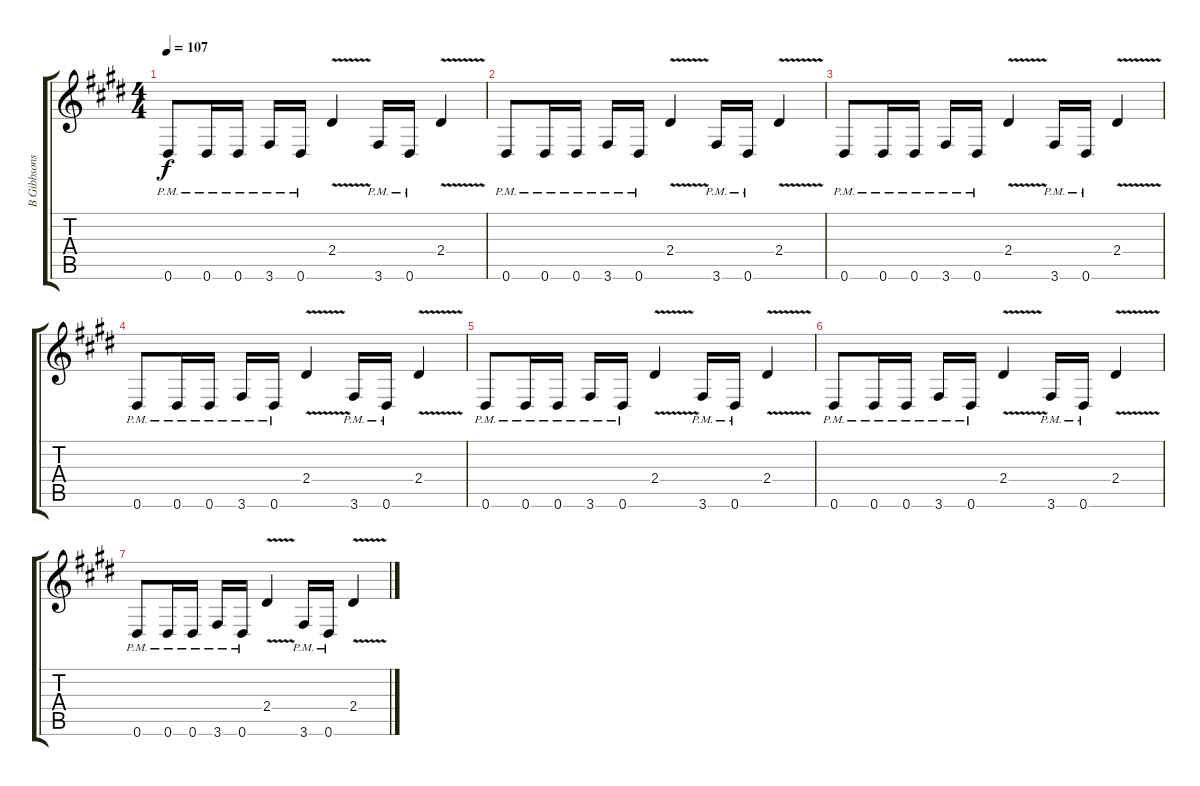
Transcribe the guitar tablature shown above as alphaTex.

\track ("B Gibbsons" "B Gibbsons") {instrument distortionguitar}
\staff {score tabs}
\tuning (Eb4 Bb3 Gb3 Db3 Ab2 Eb2) {hide}
\ts (4 4)
\tempo 107
\clef g2
\ks c#minor
0.6{pm}.8{dy f} 0.6{pm}.16 0.6{pm}.16 3.6{pm}.16 0.6{pm}.16 2.4{v}.4 3.6{pm}.16 0.6{pm}.16 2.4{v}.4 |
\ks e
0.6{pm}.8 0.6{pm}.16 0.6{pm}.16 3.6{pm}.16 0.6{pm}.16 2.4{v}.4 3.6{pm}.16 0.6{pm}.16 2.4{v}.4 |
\ks c#minor
0.6{pm}.8 0.6{pm}.16 0.6{pm}.16 3.6{pm}.16 0.6{pm}.16 2.4{v}.4 3.6{pm}.16 0.6{pm}.16 2.4{v}.4 |
\ks e
0.6{pm}.8 0.6{pm}.16 0.6{pm}.16 3.6{pm}.16 0.6{pm}.16 2.4{v}.4 3.6{pm}.16 0.6{pm}.16 2.4{v}.4 |
\ks c#minor
0.6{pm}.8 0.6{pm}.16 0.6{pm}.16 3.6{pm}.16 0.6{pm}.16 2.4{v}.4 3.6{pm}.16 0.6{pm}.16 2.4{v}.4 |
\ks e
0.6{pm}.8 0.6{pm}.16 0.6{pm}.16 3.6{pm}.16 0.6{pm}.16 2.4{v}.4 3.6{pm}.16 0.6{pm}.16 2.4{v}.4 |
\ks c#minor
0.6{pm}.8 0.6{pm}.16 0.6{pm}.16 3.6{pm}.16 0.6{pm}.16 2.4{v}.4 3.6{pm}.16 0.6{pm}.16 2.4{v}.4
